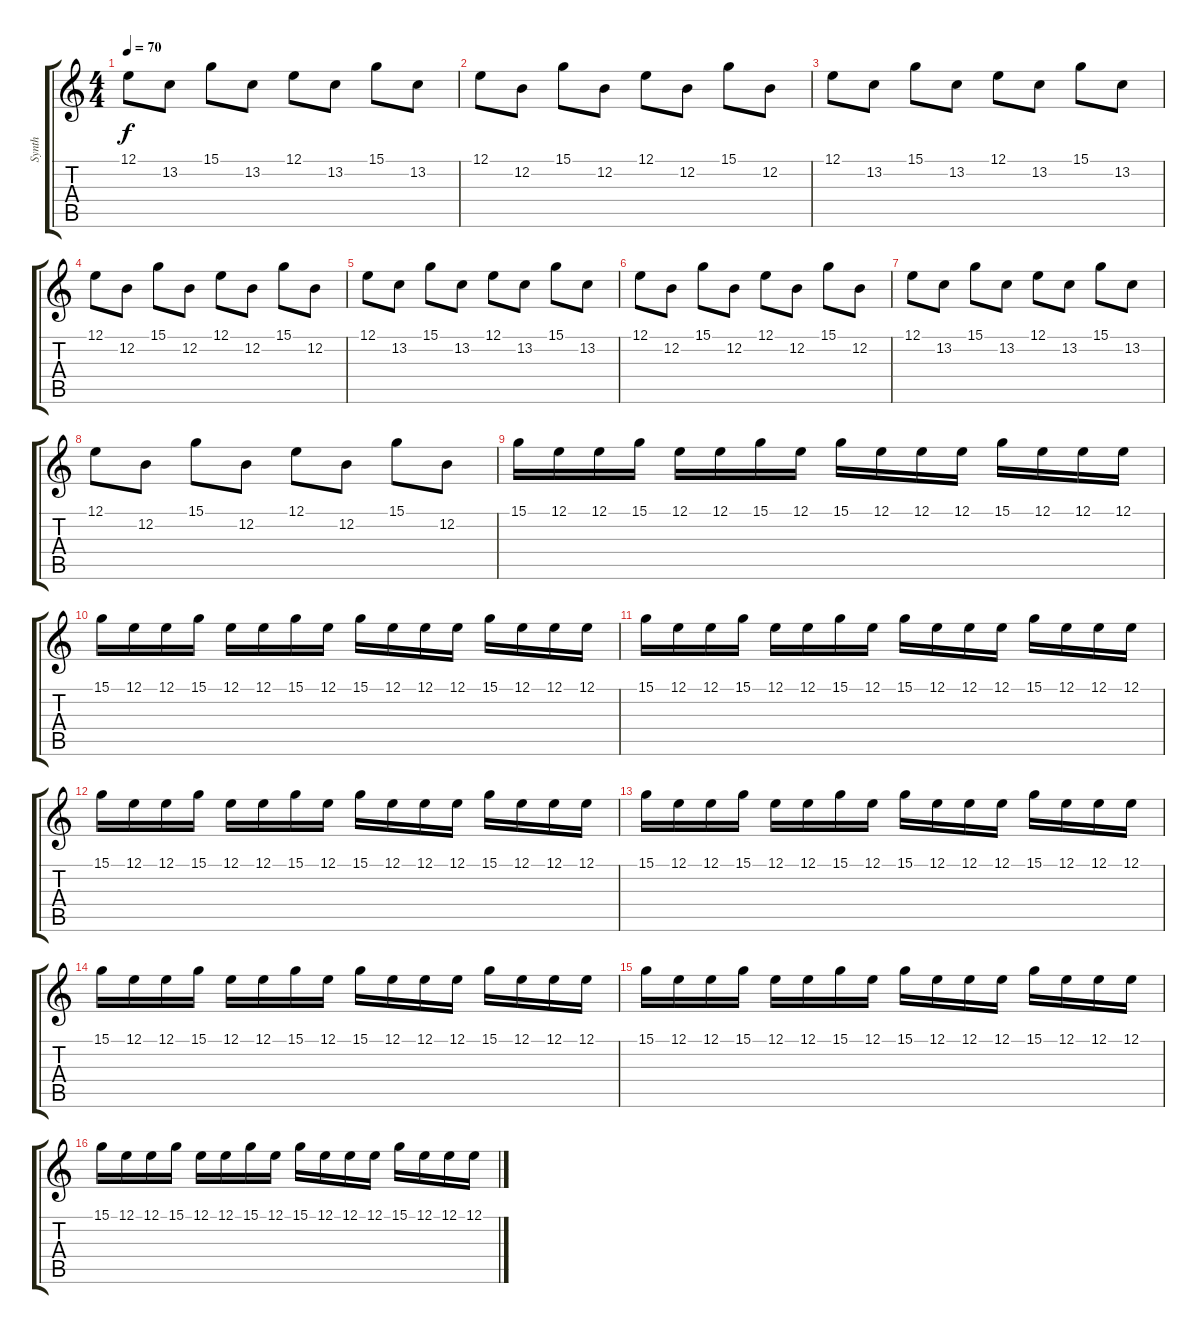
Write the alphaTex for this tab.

\track ("Synth" "Synth") {instrument pad8sweep}
\staff {score tabs}
\tuning (E4 B3 G3 D3 A2 E2) {hide}
\ts (4 4)
\tempo 70
\clef g2
\ks c
12.1.8{dy f} 13.2.8 15.1.8 13.2.8 12.1.8 13.2.8 15.1.8 13.2.8 |
12.1.8 12.2.8 15.1.8 12.2.8 12.1.8 12.2.8 15.1.8 12.2.8 |
12.1.8 13.2.8 15.1.8 13.2.8 12.1.8 13.2.8 15.1.8 13.2.8 |
12.1.8 12.2.8 15.1.8 12.2.8 12.1.8 12.2.8 15.1.8 12.2.8 |
12.1.8 13.2.8 15.1.8 13.2.8 12.1.8 13.2.8 15.1.8 13.2.8 |
12.1.8 12.2.8 15.1.8 12.2.8 12.1.8 12.2.8 15.1.8 12.2.8 |
12.1.8 13.2.8 15.1.8 13.2.8 12.1.8 13.2.8 15.1.8 13.2.8 |
12.1.8 12.2.8 15.1.8 12.2.8 12.1.8 12.2.8 15.1.8 12.2.8 |
15.1.16 12.1.16 12.1.16 15.1.16 12.1.16 12.1.16 15.1.16 12.1.16 15.1.16 12.1.16 12.1.16 12.1.16 15.1.16 12.1.16 12.1.16 12.1.16 |
15.1.16 12.1.16 12.1.16 15.1.16 12.1.16 12.1.16 15.1.16 12.1.16 15.1.16 12.1.16 12.1.16 12.1.16 15.1.16 12.1.16 12.1.16 12.1.16 |
15.1.16 12.1.16 12.1.16 15.1.16 12.1.16 12.1.16 15.1.16 12.1.16 15.1.16 12.1.16 12.1.16 12.1.16 15.1.16 12.1.16 12.1.16 12.1.16 |
15.1.16 12.1.16 12.1.16 15.1.16 12.1.16 12.1.16 15.1.16 12.1.16 15.1.16 12.1.16 12.1.16 12.1.16 15.1.16 12.1.16 12.1.16 12.1.16 |
15.1.16 12.1.16 12.1.16 15.1.16 12.1.16 12.1.16 15.1.16 12.1.16 15.1.16 12.1.16 12.1.16 12.1.16 15.1.16 12.1.16 12.1.16 12.1.16 |
15.1.16 12.1.16 12.1.16 15.1.16 12.1.16 12.1.16 15.1.16 12.1.16 15.1.16 12.1.16 12.1.16 12.1.16 15.1.16 12.1.16 12.1.16 12.1.16 |
15.1.16 12.1.16 12.1.16 15.1.16 12.1.16 12.1.16 15.1.16 12.1.16 15.1.16 12.1.16 12.1.16 12.1.16 15.1.16 12.1.16 12.1.16 12.1.16 |
15.1.16 12.1.16 12.1.16 15.1.16 12.1.16 12.1.16 15.1.16 12.1.16 15.1.16 12.1.16 12.1.16 12.1.16 15.1.16 12.1.16 12.1.16 12.1.16
